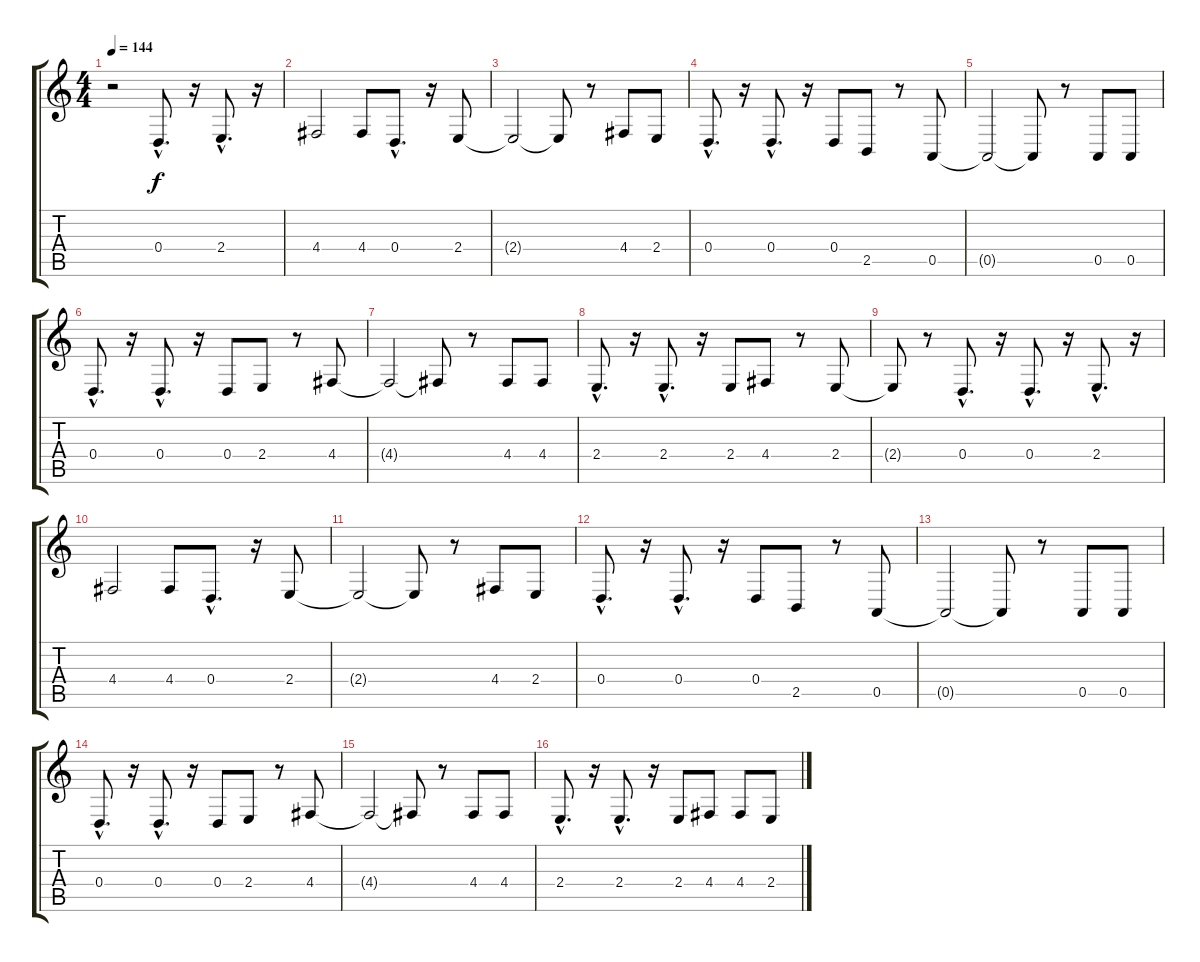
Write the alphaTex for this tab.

\track "" {instrument trombone}
\staff {score tabs}
\tuning (E4 B3 G3 D3 A2 E2) {hide}
\ts (4 4)
\tempo 144
\clef g2
\ks c
r.2{dy f instrument trombone} 0.4{hac}.8{d} r.16 2.4{hac}.8{d} r.16 |
4.4.2 4.4.8 0.4{hac}.8{d} r.16 2.4.8 |
2.4{t}.2 2.4{t}.8 r.8 4.4.8 2.4.8 |
0.4{hac}.8{d} r.16 0.4{hac}.8{d} r.16 0.4.8 2.5.8 r.8 0.5.8 |
0.5{t}.2 0.5{t}.8 r.8 0.5.8 0.5.8 |
0.4{hac}.8{d} r.16 0.4{hac}.8{d} r.16 0.4.8 2.4.8 r.8 4.4.8 |
4.4{t}.2 4.4{t}.8 r.8 4.4.8 4.4.8 |
2.4{hac}.8{d} r.16 2.4{hac}.8{d} r.16 2.4.8 4.4.8 r.8 2.4.8 |
2.4{t}.8 r.8 0.4{hac}.8{d} r.16 0.4{hac}.8{d} r.16 2.4{hac}.8{d} r.16 |
4.4.2 4.4.8 0.4{hac}.8{d} r.16 2.4.8 |
2.4{t}.2 2.4{t}.8 r.8 4.4.8 2.4.8 |
0.4{hac}.8{d} r.16 0.4{hac}.8{d} r.16 0.4.8 2.5.8 r.8 0.5.8 |
0.5{t}.2 0.5{t}.8 r.8 0.5.8 0.5.8 |
0.4{hac}.8{d} r.16 0.4{hac}.8{d} r.16 0.4.8 2.4.8 r.8 4.4.8 |
4.4{t}.2 4.4{t}.8 r.8 4.4.8 4.4.8 |
2.4{hac}.8{d} r.16 2.4{hac}.8{d} r.16 2.4.8 4.4.8 4.4.8 2.4.8
